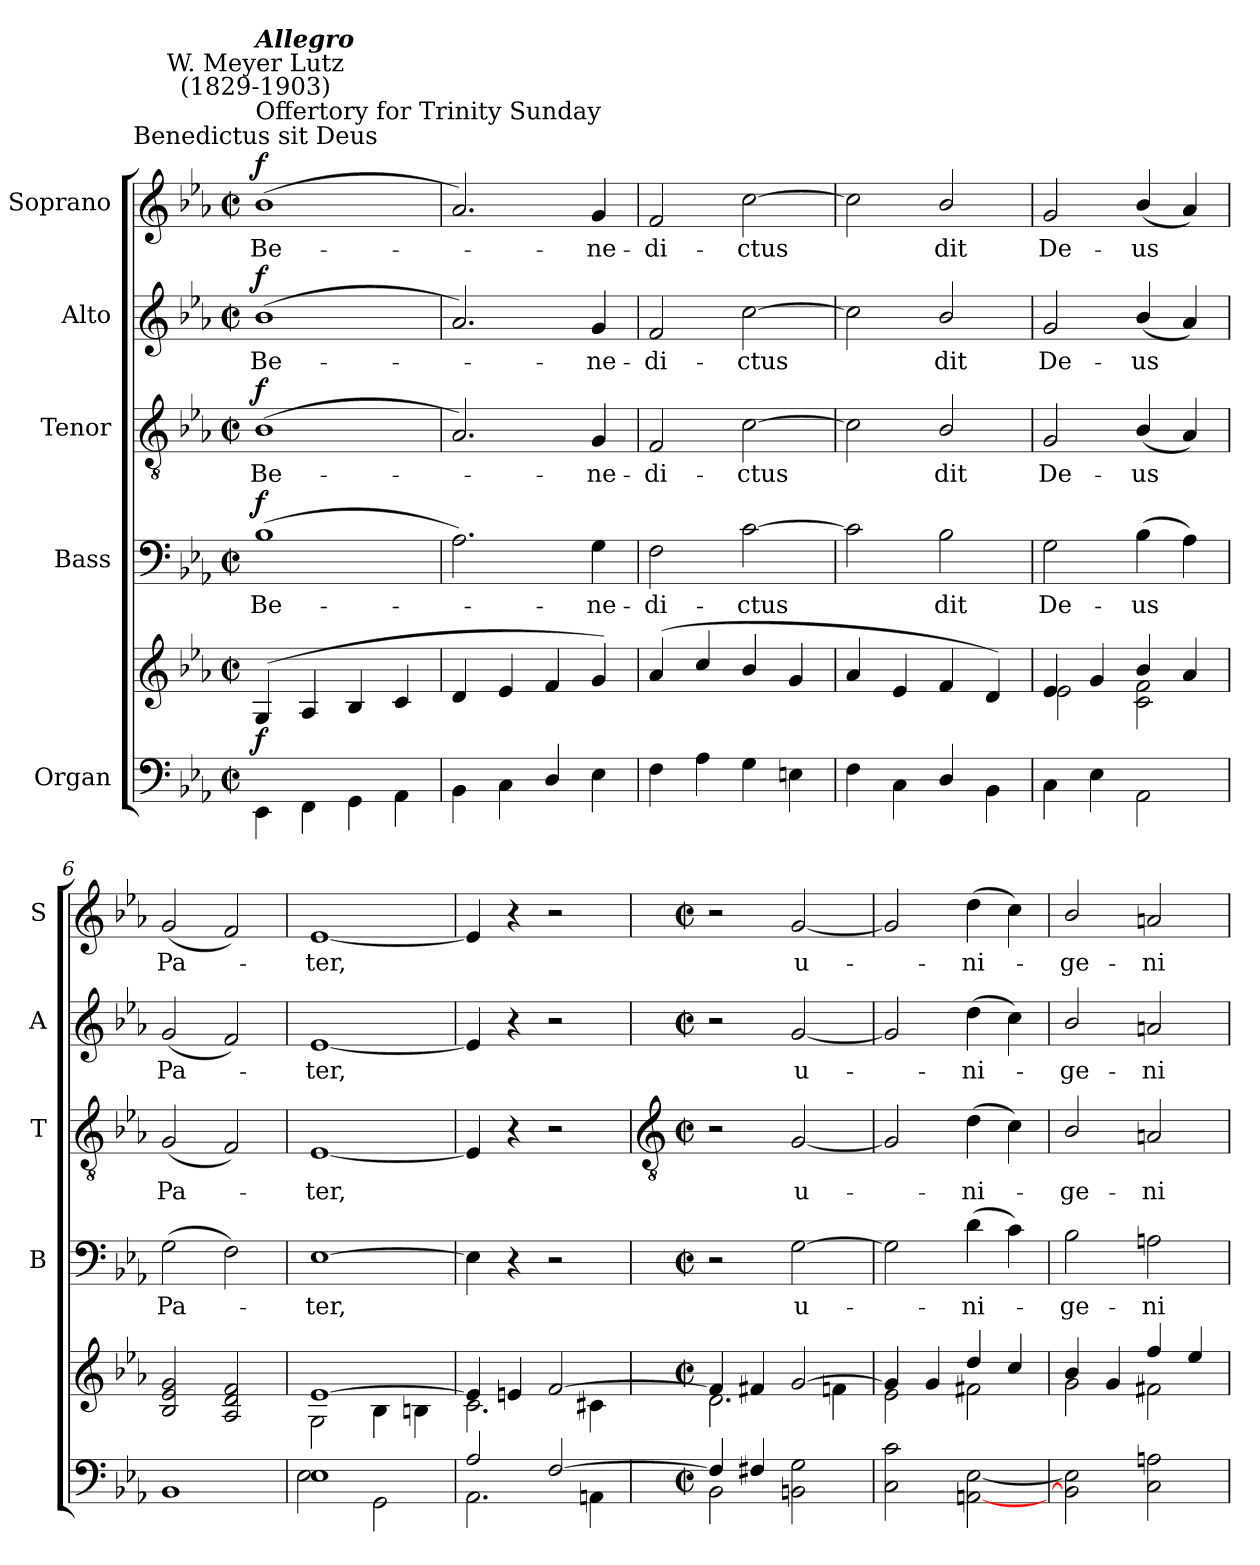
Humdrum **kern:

**kern	**kern	**dynam	**kern	**text	**dynam	**kern	**text	**dynam	**kern	**text	**dynam	**kern	**text	**dynam
*part5	*part5	*part5	*part4	*part4	*part4	*part3	*part3	*part3	*part2	*part2	*part2	*part1	*part1	*part1
*staff6	*staff5	*staff5/6	*staff4	*staff4	*staff4	*staff3	*staff3	*staff3	*staff2	*staff2	*staff2	*staff1	*staff1	*staff1
*I"Organ	*	*	*I"Bass	*	*	*I"Tenor	*	*	*I"Alto	*	*	*I"Soprano	*	*
*	*	*	*I'B	*	*	*I'T	*	*	*I'A	*	*	*I'S	*	*
*clefF4	*clefG2	*	*clefF4	*	*	*clefGv2	*	*	*clefG2	*	*	*clefG2	*	*
*k[b-e-a-]	*k[b-e-a-]	*	*k[b-e-a-]	*	*	*k[b-e-a-]	*	*	*k[b-e-a-]	*	*	*k[b-e-a-]	*	*
*E-:	*E-:	*	*E-:	*	*	*E-:	*	*	*E-:	*	*	*E-:	*	*
*M2/2	*M2/2	*	*M2/2	*	*	*M2/2	*	*	*M2/2	*	*	*M2/2	*	*
*met(c|)	*met(c|)	*	*met(c|)	*	*	*met(c|)	*	*	*met(c|)	*	*	*met(c|)	*	*
=1	=1	=1	=1	=1	=1	=1	=1	=1	=1	=1	=1	=1	=1	=1
*^	*^	*	*	*	*	*	*	*	*	*	*	*	*	*
!	!	!	!	!	!	!	!	!	!	!	!	!	!	!LO:TX:a:cj:t=Benedictus sit Deus	!	!
!	!	!	!	!	!	!	!	!	!	!	!	!	!	!LO:TX:a:t=Offertory for Trinity Sunday	!	!
!	!	!	!	!	!	!	!	!	!	!	!	!	!	!LO:TX:a:cj:t=W. Meyer Lutz\n(1829-1903)	!	!
!	!	!	!	!	!	!	!	!	!	!	!	!	!	!LO:TX:a:Bi:t=Allegro	!	!
!	!	!	!	!LO:DY:b	!	!LO:LY:b	!LO:DY:b	!	!LO:LY:b	!LO:DY:b	!	!LO:LY:b	!LO:DY:b	!	!LO:LY:b	!LO:DY:b
1ryy	4EE-	(<4G	1ryy	f	(>1B-	Be-	f	(<1B-	Be-	f	(<1b-	Be-	f	(<1b-	Be-	f
.	4FF	4A-	.	.	.	.	.	.	.	.	.	.	.	.	.	.
.	4GG	4B-	.	.	.	.	.	.	.	.	.	.	.	.	.	.
.	4AA-	4c	.	.	.	.	.	.	.	.	.	.	.	.	.	.
=2	=2	=2	=2	=2	=2	=2	=2	=2	=2	=2	=2	=2	=2	=2	=2	=2
1ryy	4BB-	4d	1ryy	.	2.A-)	.	.	2.A-)	.	.	2.a-)	.	.	2.a-)	.	.
.	4C	4e-	.	.	.	.	.	.	.	.	.	.	.	.	.	.
.	4D/	4f	.	.	.	.	.	.	.	.	.	.	.	.	.	.
!	!	!	!	!	!	!LO:LY:b	!	!	!LO:LY:b	!	!	!LO:LY:b	!	!	!LO:LY:b	!
.	4E-	4g)	.	.	4G	ne-	.	4G	ne-	.	4g	ne-	.	4g	ne-	.
=3	=3	=3	=3	=3	=3	=3	=3	=3	=3	=3	=3	=3	=3	=3	=3	=3
!	!	!	!	!	!	!LO:LY:b	!	!	!LO:LY:b	!	!	!LO:LY:b	!	!	!LO:LY:b	!
1ryy	4F	(<4a-	1ryy	.	2F	-di-	.	2F	-di-	.	2f	-di-	.	2f	-di-	.
.	4A-	4cc	.	.	.	.	.	.	.	.	.	.	.	.	.	.
!	!	!	!	!	!	!LO:LY:b	!	!	!LO:LY:b	!	!	!LO:LY:b	!	!	!LO:LY:b	!
.	4G	4b-/	.	.	[2c	-ctus	.	[2c	-ctus	.	[2cc	-ctus	.	[2cc	-ctus	.
.	4En	4g	.	.	.	.	.	.	.	.	.	.	.	.	.	.
=4	=4	=4	=4	=4	=4	=4	=4	=4	=4	=4	=4	=4	=4	=4	=4	=4
1ryy	4F	4a-	1ryy	.	2c]	.	.	2c]	.	.	2cc]	.	.	2cc]	.	.
.	4C	4e-	.	.	.	.	.	.	.	.	.	.	.	.	.	.
!	!	!	!	!	!	!LO:LY:b	!	!	!LO:LY:b	!	!	!LO:LY:b	!	!	!LO:LY:b	!
.	4D/	4f	.	.	2B-\	dit	.	2B-/	dit	.	2b-/	dit	.	2b-/	dit	.
.	4BB-	4d)	.	.	.	.	.	.	.	.	.	.	.	.	.	.
=5	=5	=5	=5	=5	=5	=5	=5	=5	=5	=5	=5	=5	=5	=5	=5	=5
!	!	!	!	!	!	!LO:LY:b	!	!	!LO:LY:b	!	!	!LO:LY:b	!	!	!LO:LY:b	!
1ryy	4C	4e-	2e-\	.	2G	De-	.	2G	De-	.	2g	De-	.	2g	De-	.
.	4E-	4g	.	.	.	.	.	.	.	.	.	.	.	.	.	.
!	!	!	!	!	!	!LO:LY:b	!	!	!LO:LY:b	!	!	!LO:LY:b	!	!	!LO:LY:b	!
.	2AA-	4b-/	2c\ 2f\	.	(>4B-\	-us	.	(<4B-/	-us	.	(<4b-/	-us	.	(<4b-/	-us	.
.	.	4a-	.	.	4A-)	.	.	4A-)	.	.	4a-)	.	.	4a-)	.	.
=6	=6	=6	=6	=6	=6	=6	=6	=6	=6	=6	=6	=6	=6	=6	=6	=6
!	!	!	!	!	!	!LO:LY:b	!	!	!LO:LY:b	!	!	!LO:LY:b	!	!	!LO:LY:b	!
1ryy	1BB-	2B- 2e- 2g	1ryy	.	(>2G	Pa-	.	(<2G	Pa-	.	(<2g	Pa-	.	(<2g	Pa-	.
.	.	2A- 2d 2f	.	.	2F)	.	.	2F)	.	.	2f)	.	.	2f)	.	.
=7	=7	=7	=7	=7	=7	=7	=7	=7	=7	=7	=7	=7	=7	=7	=7	=7
!	!	!	!	!	!	!LO:LY:b	!	!	!LO:LY:b	!	!	!LO:LY:b	!	!	!LO:LY:b	!
1E-/	2E-	[1e-	2G\	.	[1E-	ter,	.	[1E-	ter,	.	[1e-	ter,	.	[1e-	ter,	.
.	2GG\	.	4B-\	.	.	.	.	.	.	.	.	.	.	.	.	.
.	.	.	4Bn\	.	.	.	.	.	.	.	.	.	.	.	.	.
=8	=8	=8	=8	=8	=8	=8	=8	=8	=8	=8	=8	=8	=8	=8	=8	=8
2A-/	2.AA-\	4e-]	2.c\	.	4E-]	.	.	4E-]	.	.	4e-]	.	.	4e-]	.	.
.	.	4en	.	.	4r	.	.	4r	.	.	4r	.	.	4r	.	.
[2F/	.	[2f	.	.	2r	.	.	2r	.	.	2r	.	.	2r	.	.
.	4AAn\	.	4c#X\	.	.	.	.	.	.	.	.	.	.	.	.	.
!!LO:LB:g=z
=9	=9	=9	=9	=9	=9	=9	=9	=9	=9	=9	=9	=9	=9	=9	=9	=9
*	*	*	*	*	*	*	*	*clefGv2	*	*	*	*	*	*	*	*
*M2/2	*	*M2/2	*	*	*M2/2	*	*	*M2/2	*	*	*M2/2	*	*	*M2/2	*	*
*met(c|)	*	*met(c|)	*	*	*met(c|)	*	*	*met(c|)	*	*	*met(c|)	*	*	*met(c|)	*	*
4F/]	2BB-\	4f/]	2.d\	.	2r	.	.	2r	.	.	2r	.	.	2r	.	.
4F#X/	.	4f#X/	.	.	.	.	.	.	.	.	.	.	.	.	.	.
!	!	!	!	!	!	!LO:LY:b	!	!	!LO:LY:b	!	!	!LO:LY:b	!	!	!LO:LY:b	!
2ryy	2BBn 2G	[2g/	.	.	[2G	u-	.	[2G	u-	.	[2g	u-	.	[2g	u-	.
.	.	.	4fn\	.	.	.	.	.	.	.	.	.	.	.	.	.
=10	=10	=10	=10	=10	=10	=10	=10	=10	=10	=10	=10	=10	=10	=10	=10	=10
1ryy	2C 2c	4g/]	2e-\	.	2G]	.	.	2G]	.	.	2g]	.	.	2g]	.	.
.	.	4g/	.	.	.	.	.	.	.	.	.	.	.	.	.	.
!	!	!	!	!	!	!LO:LY:b	!	!	!LO:LY:b	!	!	!LO:LY:b	!	!	!LO:LY:b	!
.	[2AAn [2E-	4dd/	2f#X\	.	(>4d	ni-	.	(>4d	ni-	.	(>4dd	ni-	.	(>4dd	ni-	.
.	.	4cc/	.	.	4c)	.	.	4c)	.	.	4cc)	.	.	4cc)	.	.
=11	=11	=11	=11	=11	=11	=11	=11	=11	=11	=11	=11	=11	=11	=11	=11	=11
!	!	!	!	!	!	!LO:LY:b	!	!	!LO:LY:b	!	!	!LO:LY:b	!	!	!LO:LY:b	!
1ryy	2BB-] 2E-]	4b-/	2g\	.	2B-\	ge-	.	2B-/	ge-	.	2b-/	ge-	.	2b-/	ge-	.
.	.	4g/	.	.	.	.	.	.	.	.	.	.	.	.	.	.
!	!	!	!	!	!	!LO:LY:b	!	!	!LO:LY:b	!	!	!LO:LY:b	!	!	!LO:LY:b	!
.	2C 2An	4ff/	2f#X\	.	2An	-ni-	.	2An	-ni-	.	2an	-ni-	.	2an	-ni-	.
.	.	4ee-/	.	.	.	.	.	.	.	.	.	.	.	.	.	.
*v	*v	*	*	*	*	*	*	*	*	*	*	*	*	*	*	*
*	*v	*v	*	*	*	*	*	*	*	*	*	*	*	*	*
=	=	=	=	=	=	=	=	=	=	=	=	=	=	=
*-	*-	*-	*-	*-	*-	*-	*-	*-	*-	*-	*-	*-	*-	*-
